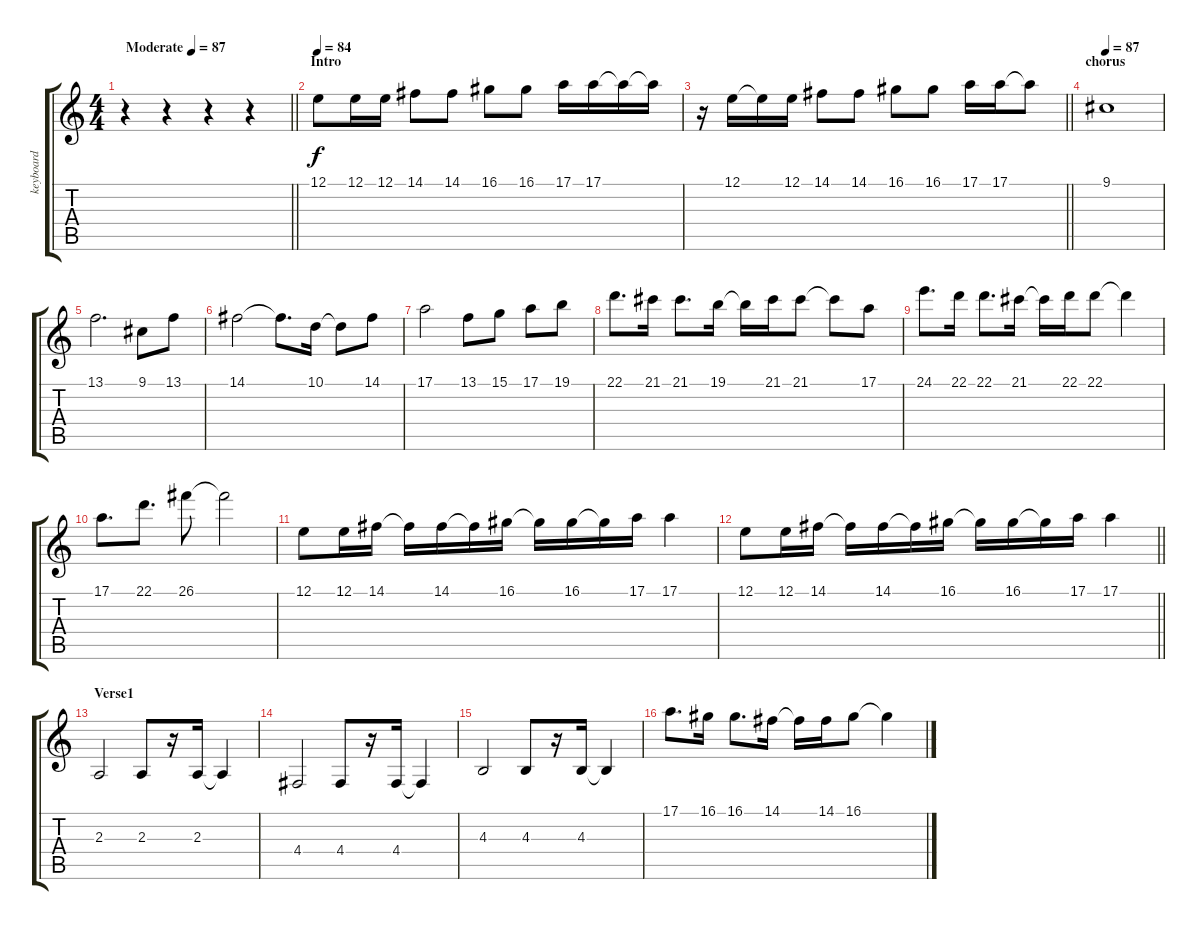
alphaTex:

\track ("keyboard" "keyboard") {instrument synthbrass1}
\staff {score tabs}
\tuning (E4 B3 G3 D3 A2 E2) {hide}
\ts (4 4)
\section ("" "")
\tempo (87 "Moderate")
\clef g2
\barLineRight lightlight
\ks c
r.4{dy f instrument synthbrass1} r.4 r.4 r.4 |
\section ("" "Intro")
\tempo 84
12.1.8 12.1.16 12.1.16 14.1.8 14.1.8 16.1.8 16.1.8 17.1.16 17.1.16 17.1{t}.16 17.1{t}.16 |
\barLineRight lightlight
r.16 12.1.16 12.1{t}.16 12.1.16 14.1.8 14.1.8 16.1.8 16.1.8 17.1.16 17.1.16 17.1{t}.8 |
\section ("" "chorus")
\tempo 87
9.1.1 |
13.1.2{d} 9.1.8 13.1.8 |
14.1.2 14.1{t}.8{d} 10.1.16 10.1{t}.8 14.1.8 |
17.1.2 13.1.8 15.1.8 17.1.8 19.1.8 |
22.1.8{d} 21.1.16 21.1.8{d} 19.1.16 19.1{t}.16 21.1.16 21.1.8 21.1{t}.8 17.1.8 |
24.1.8{d} 22.1.16 22.1.8{d} 21.1.16 21.1{t}.16 22.1.16 22.1.8 22.1{t}.4 |
17.1.8{d} 22.1.8{d} 26.1.8 26.1{t}.2 |
12.1.8 12.1.16 14.1.16 14.1{t}.16 14.1.16 14.1{t}.16 16.1.16 16.1{t}.16 16.1.16 16.1{t}.16 17.1.16 17.1.4 |
\barLineRight lightlight
12.1.8 12.1.16 14.1.16 14.1{t}.16 14.1.16 14.1{t}.16 16.1.16 16.1{t}.16 16.1.16 16.1{t}.16 17.1.16 17.1.4 |
\section ("" "Verse1")
2.3.2 2.3.8 r.16 2.3.16 2.3{t}.4 |
4.4.2 4.4.8 r.16 4.4.16 4.4{t}.4 |
4.3.2 4.3.8 r.16 4.3.16 4.3{t}.4 |
17.1.8{d} 16.1.16 16.1.8{d} 14.1.16 14.1{t}.16 14.1.16 16.1.8 16.1{t}.4
